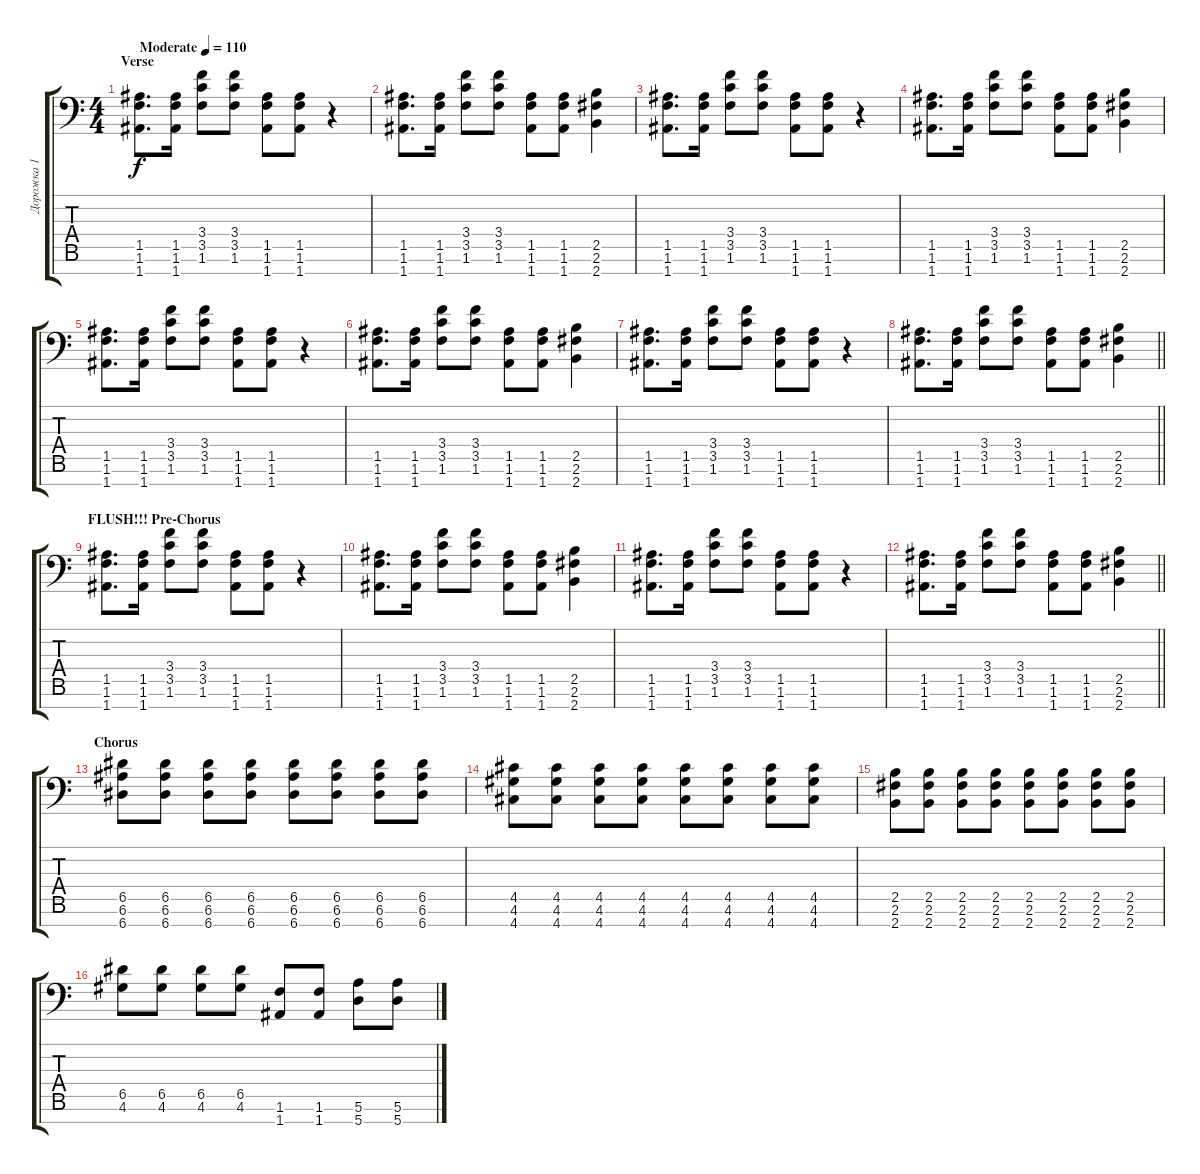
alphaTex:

\track ("Дорожка 1" "Дорожка 1") {instrument distortionguitar}
\staff {score tabs}
\tuning (E4 B3 Gb3 D3 A2 E2 A1) {hide}
\ts (4 4)
\section ("" "Verse")
\tempo (110 "Moderate")
\clef f4
\ks c
(1.5 1.6 1.7).8{d dy f instrument distortionguitar} (1.5 1.6 1.7).16 (3.4 3.5 1.6).8 (3.4 3.5 1.6).8 (1.5 1.6 1.7).8 (1.5 1.6 1.7).8 r.4 |
(1.5 1.6 1.7).8{d} (1.5 1.6 1.7).16 (3.4 3.5 1.6).8 (3.4 3.5 1.6).8 (1.5 1.6 1.7).8 (1.5 1.6 1.7).8 (2.5 2.6 2.7).4 |
(1.5 1.6 1.7).8{d} (1.5 1.6 1.7).16 (3.4 3.5 1.6).8 (3.4 3.5 1.6).8 (1.5 1.6 1.7).8 (1.5 1.6 1.7).8 r.4 |
(1.5 1.6 1.7).8{d} (1.5 1.6 1.7).16 (3.4 3.5 1.6).8 (3.4 3.5 1.6).8 (1.5 1.6 1.7).8 (1.5 1.6 1.7).8 (2.5 2.6 2.7).4 |
(1.5 1.6 1.7).8{d} (1.5 1.6 1.7).16 (3.4 3.5 1.6).8 (3.4 3.5 1.6).8 (1.5 1.6 1.7).8 (1.5 1.6 1.7).8 r.4 |
(1.5 1.6 1.7).8{d} (1.5 1.6 1.7).16 (3.4 3.5 1.6).8 (3.4 3.5 1.6).8 (1.5 1.6 1.7).8 (1.5 1.6 1.7).8 (2.5 2.6 2.7).4 |
(1.5 1.6 1.7).8{d} (1.5 1.6 1.7).16 (3.4 3.5 1.6).8 (3.4 3.5 1.6).8 (1.5 1.6 1.7).8 (1.5 1.6 1.7).8 r.4 |
\barLineRight lightlight
(1.5 1.6 1.7).8{d} (1.5 1.6 1.7).16 (3.4 3.5 1.6).8 (3.4 3.5 1.6).8 (1.5 1.6 1.7).8 (1.5 1.6 1.7).8 (2.5 2.6 2.7).4 |
\section ("" "FLUSH!!! Pre-Chorus")
(1.5 1.6 1.7).8{d} (1.5 1.6 1.7).16 (3.4 3.5 1.6).8 (3.4 3.5 1.6).8 (1.5 1.6 1.7).8 (1.5 1.6 1.7).8 r.4 |
(1.5 1.6 1.7).8{d} (1.5 1.6 1.7).16 (3.4 3.5 1.6).8 (3.4 3.5 1.6).8 (1.5 1.6 1.7).8 (1.5 1.6 1.7).8 (2.5 2.6 2.7).4 |
(1.5 1.6 1.7).8{d} (1.5 1.6 1.7).16 (3.4 3.5 1.6).8 (3.4 3.5 1.6).8 (1.5 1.6 1.7).8 (1.5 1.6 1.7).8 r.4 |
\barLineRight lightlight
(1.5 1.6 1.7).8{d} (1.5 1.6 1.7).16 (3.4 3.5 1.6).8 (3.4 3.5 1.6).8 (1.5 1.6 1.7).8 (1.5 1.6 1.7).8 (2.5 2.6 2.7).4 |
\section ("" "Chorus")
(6.5 6.6 6.7).8 (6.5 6.6 6.7).8 (6.5 6.6 6.7).8 (6.5 6.6 6.7).8 (6.5 6.6 6.7).8 (6.5 6.6 6.7).8 (6.5 6.6 6.7).8 (6.5 6.6 6.7).8 |
(4.5 4.6 4.7).8 (4.5 4.6 4.7).8 (4.5 4.6 4.7).8 (4.5 4.6 4.7).8 (4.5 4.6 4.7).8 (4.5 4.6 4.7).8 (4.5 4.6 4.7).8 (4.5 4.6 4.7).8 |
(2.5 2.6 2.7).8 (2.5 2.6 2.7).8 (2.5 2.6 2.7).8 (2.5 2.6 2.7).8 (2.5 2.6 2.7).8 (2.5 2.6 2.7).8 (2.5 2.6 2.7).8 (2.5 2.6 2.7).8 |
(6.5 4.6).8 (6.5 4.6).8 (6.5 4.6).8 (6.5 4.6).8 (1.6 1.7).8 (1.6 1.7).8 (5.6 5.7).8 (5.6 5.7).8
